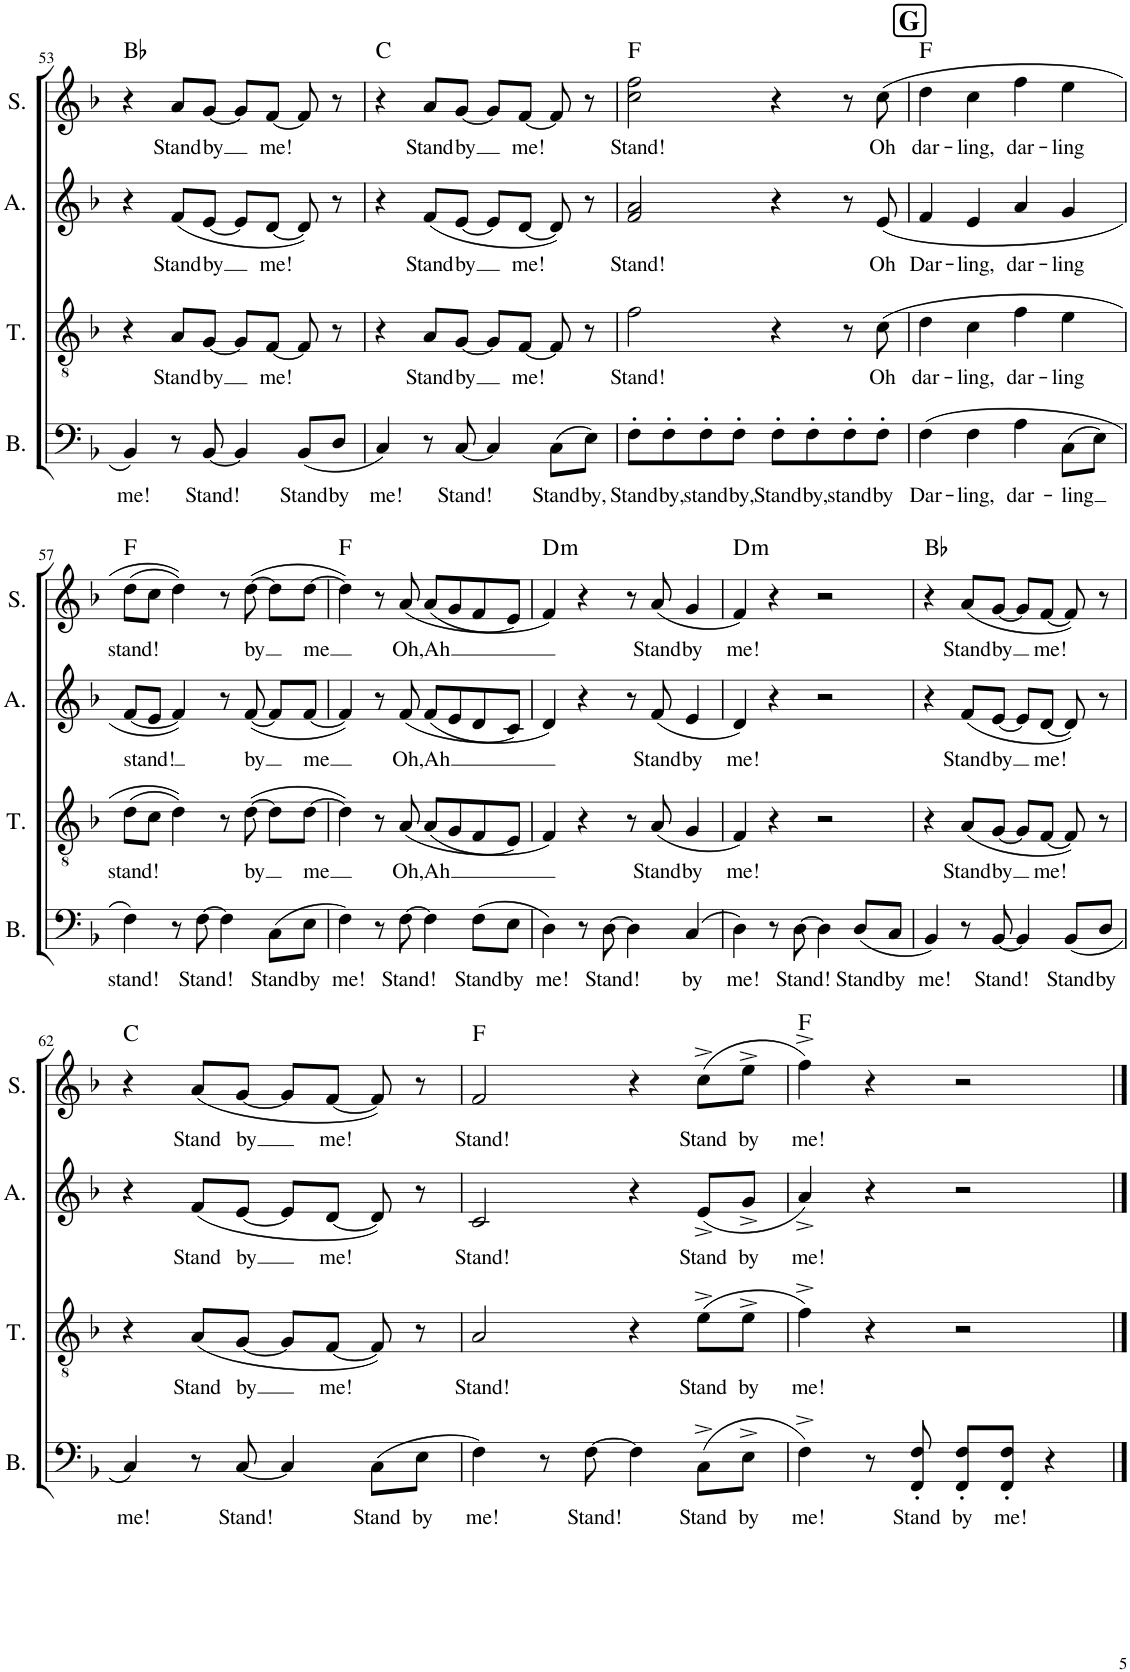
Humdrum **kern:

**kern	**text	**kern	**text	**kern	**text	**kern	**text	**harte
*part4	*part4	*part3	*part3	*part2	*part2	*part1	*part1	*part1
*staff4	*staff4	*staff3	*staff3	*staff2	*staff2	*staff1	*staff1	*
*I"Bass	*	*I"Tenor	*	*I"Alto	*	*I"Soprano	*	*
*I'B.	*	*I'T.	*	*I'A.	*	*I'S.	*	*
!!LO:PB:g=z
*clefF4	*	*clefGv2	*	*clefG2	*	*clefG2	*	*
*k[b-]	*	*k[b-]	*	*k[b-]	*	*k[b-]	*	*
*M4/4	*	*M4/4	*	*M4/4	*	*M4/4	*	*
=53	=53	=53	=53	=53	=53	=53	=53	=53
!	!LO:LY:b	!	!	!	!	!	!	!
4BB-/	me!	4r	.	4r	.	4r	.	Bb:maj
!	!	!	!LO:LY:b	!	!LO:LY:b	!	!LO:LY:b	!
8r	.	8A/L	Stand	(8f/L	Stand	8a/L	Stand	.
!	!LO:LY:b	!	!LO:LY:b	!	!LO:LY:b	!	!LO:LY:b	!
[8BB-/	Stand!	[8G/J	by	[8e/J	by	[8g/J	by	.
4BB-/]	.	8G/L]	.	8e/L]	.	8g/L]	.	.
!	!	!	!LO:LY:b	!	!LO:LY:b	!	!LO:LY:b	!
.	.	[8F/J	me!	[8d/J	me!	[8f/J	me!	.
!	!LO:LY:b	!	!	!	!	!	!	!
(8BB-/L	Stand	8F/]	.	8d/])	.	8f/]	.	.
!	!LO:LY:b	!	!	!	!	!	!	!
8D/J	by	8r	.	8r	.	8r	.	.
=54	=54	=54	=54	=54	=54	=54	=54	=54
!	!LO:LY:b	!	!	!	!	!	!	!
4C/)	me!	4r	.	4r	.	4r	.	C:maj
!	!	!	!LO:LY:b	!	!LO:LY:b	!	!LO:LY:b	!
8r	.	8A/L	Stand	(8f/L	Stand	8a/L	Stand	.
!	!LO:LY:b	!	!LO:LY:b	!	!LO:LY:b	!	!LO:LY:b	!
[8C/	Stand!	[8G/J	by	[8e/J	by	[8g/J	by	.
4C/]	.	8G/L]	.	8e/L]	.	8g/L]	.	.
!	!	!	!LO:LY:b	!	!LO:LY:b	!	!LO:LY:b	!
.	.	[8F/J	me!	[8d/J	me!	[8f/J	me!	.
!	!LO:LY:b	!	!	!	!	!	!	!
(8C\L	Stand	8F/]	.	8d/])	.	8f/]	.	.
!	!LO:LY:b	!	!	!	!	!	!	!
8E\J)	by,	8r	.	8r	.	8r	.	.
=55	=55	=55	=55	=55	=55	=55	=55	=55
!	!LO:LY:b	!	!LO:LY:b	!	!LO:LY:b	!	!LO:LY:b	!
8F'\L	Stand	2f\	Stand!	2f/ 2a/	Stand!	2cc\ 2ff\	Stand!	F:maj
!	!LO:LY:b	!	!	!	!	!	!	!
8F'\	by,	.	.	.	.	.	.	.
!	!LO:LY:b	!	!	!	!	!	!	!
8F'\	stand	.	.	.	.	.	.	.
!	!LO:LY:b	!	!	!	!	!	!	!
8F'\J	by,	.	.	.	.	.	.	.
!	!LO:LY:b	!	!	!	!	!	!	!
8F'\L	Stand	4r	.	4r	.	4r	.	.
!	!LO:LY:b	!	!	!	!	!	!	!
8F'\	by,	.	.	.	.	.	.	.
!	!LO:LY:b	!	!	!	!	!	!	!
8F'\	stand	8r	.	8r	.	8r	.	.
!	!LO:LY:b	!	!LO:LY:b	!	!LO:LY:b	!	!LO:LY:b	!
8F'\J	by	(8c\	Oh	(8e/	Oh	(8cc\	Oh	.
!!LO:REH:place=s1:a:B:cj:fs=14:t=G
=56	=56	=56	=56	=56	=56	=56	=56	=56
!	!LO:LY:b	!	!LO:LY:b	!	!LO:LY:b	!	!LO:LY:b	!
(4F\	Dar-	4d\	dar-	4f/	Dar-	4dd\	dar-	F:maj
!	!LO:LY:b	!	!LO:LY:b	!	!LO:LY:b	!	!LO:LY:b	!
4F\	-ling,	4c\	-ling,	4e/	-ling,	4cc\	-ling,	.
!	!LO:LY:b	!	!LO:LY:b	!	!LO:LY:b	!	!LO:LY:b	!
4A\	dar-	4f\	dar-	4a/	dar-	4ff\	dar-	.
!	!LO:LY:b	!	!LO:LY:b	!	!LO:LY:b	!	!LO:LY:b	!
(8C\L	-ling	4e\	-ling	4g/	-ling	4ee\	-ling	.
8E\J)	.	.	.	.	.	.	.	.
!!LO:LB:g=z
=57	=57	=57	=57	=57	=57	=57	=57	=57
!	!LO:LY:b	!	!LO:LY:b	!	!LO:LY:b	!	!LO:LY:b	!
4F\)	stand!	(8d\L	stand!	[8f/L	stand!	(8dd\L	stand!	F:maj
.	.	8c\J	.	8e/J	.	8cc\J	.	.
8r	.	4d\))	.	4f/])	.	4dd\))	.	.
!	!LO:LY:b	!	!	!	!	!	!	!
[8F\	Stand!	.	.	.	.	.	.	.
4F\]	.	8r	.	8r	.	8r	.	.
!	!	!	!LO:LY:b	!	!LO:LY:b	!	!LO:LY:b	!
.	.	([8d\	by	([8f/	by	([8dd\	by	.
!	!LO:LY:b	!	!	!	!	!	!	!
(8C\L	Stand	8d\L]	.	8f/L]	.	8dd\L]	.	.
!	!LO:LY:b	!	!LO:LY:b	!	!LO:LY:b	!	!LO:LY:b	!
8E\J	by	[8d\J	me	[8f/J	me	[8dd\J	me	.
=58	=58	=58	=58	=58	=58	=58	=58	=58
!	!LO:LY:b	!	!	!	!	!	!	!
4F\)	me!	4d\])	.	4f/])	.	4dd\])	.	F:maj
8r	.	8r	.	8r	.	8r	.	.
!	!LO:LY:b	!	!LO:LY:b	!	!LO:LY:b	!	!LO:LY:b	!
[8F\	Stand!	(8A/	Oh,	(8f/	Oh,	(8a/	Oh,	.
!	!	!	!LO:LY:b	!	!LO:LY:b	!	!LO:LY:b	!
4F\]	.	(8A/L	Ah	(8f/L	Ah	(8a/L	Ah	.
.	.	8G/	.	8e/	.	8g/	.	.
!	!LO:LY:b	!	!	!	!	!	!	!
(8F\L	Stand	8F/	.	8d/	.	8f/	.	.
!	!LO:LY:b	!	!	!	!	!	!	!
8E\J	by	8E/J)	.	8c/J)	.	8e/J)	.	.
=59	=59	=59	=59	=59	=59	=59	=59	=59
!	!LO:LY:b	!	!	!	!	!	!	!LO:H:kt=m
4D\)	me!	4F/)	.	4d/)	.	4f/)	.	D:min
8r	.	4r	.	4r	.	4r	.	.
!	!LO:LY:b	!	!	!	!	!	!	!
[8D\	Stand!	.	.	.	.	.	.	.
4D\]	.	8r	.	8r	.	8r	.	.
!	!	!	!LO:LY:b	!	!LO:LY:b	!	!LO:LY:b	!
.	.	(8A/	Stand	(8f/	Stand	(8a/	Stand	.
!	!LO:LY:b	!	!LO:LY:b	!	!LO:LY:b	!	!LO:LY:b	!
(4C/	by	4G/	by	4e/	by	4g/	by	.
=60	=60	=60	=60	=60	=60	=60	=60	=60
!	!LO:LY:b	!	!LO:LY:b	!	!LO:LY:b	!	!LO:LY:b	!LO:H:kt=m
4D\)	me!	4F/)	me!	4d/)	me!	4f/)	me!	D:min
8r	.	4r	.	4r	.	4r	.	.
!	!LO:LY:b	!	!	!	!	!	!	!
[8D\	Stand!	.	.	.	.	.	.	.
4D\]	.	2r	.	2r	.	2r	.	.
!	!LO:LY:b	!	!	!	!	!	!	!
(8D/L	Stand	.	.	.	.	.	.	.
!	!LO:LY:b	!	!	!	!	!	!	!
8C/J	by	.	.	.	.	.	.	.
=61	=61	=61	=61	=61	=61	=61	=61	=61
!	!LO:LY:b	!	!	!	!	!	!	!
4BB-/)	me!	4r	.	4r	.	4r	.	Bb:maj
!	!	!	!LO:LY:b	!	!LO:LY:b	!	!LO:LY:b	!
8r	.	(8A/L	Stand	(8f/L	Stand	(8a/L	Stand	.
!	!LO:LY:b	!	!LO:LY:b	!	!LO:LY:b	!	!LO:LY:b	!
[8BB-/	Stand!	[8G/J	by	[8e/J	by	[8g/J	by	.
4BB-/]	.	8G/L]	.	8e/L]	.	8g/L]	.	.
!	!	!	!LO:LY:b	!	!LO:LY:b	!	!LO:LY:b	!
.	.	[8F/J	me!	[8d/J	me!	[8f/J	me!	.
!	!LO:LY:b	!	!	!	!	!	!	!
(8BB-/L	Stand	8F/])	.	8d/])	.	8f/])	.	.
!	!LO:LY:b	!	!	!	!	!	!	!
8D/J	by	8r	.	8r	.	8r	.	.
!!LO:LB:g=z
=62	=62	=62	=62	=62	=62	=62	=62	=62
!	!LO:LY:b	!	!	!	!	!	!	!
4C/)	me!	4r	.	4r	.	4r	.	C:maj
!	!	!	!LO:LY:b	!	!LO:LY:b	!	!LO:LY:b	!
8r	.	(8A/L	Stand	(8f/L	Stand	(8a/L	Stand	.
!	!LO:LY:b	!	!LO:LY:b	!	!LO:LY:b	!	!LO:LY:b	!
[8C/	Stand!	[8G/J	by	[8e/J	by	[8g/J	by	.
4C/]	.	8G/L]	.	8e/L]	.	8g/L]	.	.
!	!	!	!LO:LY:b	!	!LO:LY:b	!	!LO:LY:b	!
.	.	[8F/J	me!	[8d/J	me!	[8f/J	me!	.
!	!LO:LY:b	!	!	!	!	!	!	!
(8C\L	Stand	8F/])	.	8d/])	.	8f/])	.	.
!	!LO:LY:b	!	!	!	!	!	!	!
8E\J	by	8r	.	8r	.	8r	.	.
=63	=63	=63	=63	=63	=63	=63	=63	=63
!	!LO:LY:b	!	!LO:LY:b	!	!LO:LY:b	!	!LO:LY:b	!
4F\)	me!	2A/	Stand!	2c/	Stand!	2f/	Stand!	F:maj
8r	.	.	.	.	.	.	.	.
!	!LO:LY:b	!	!	!	!	!	!	!
[8F\	Stand!	.	.	.	.	.	.	.
4F\]	.	4r	.	4r	.	4r	.	.
!	!LO:LY:b	!	!LO:LY:b	!	!LO:LY:b	!	!LO:LY:b	!
(8C^\L	Stand	(8e^\L	Stand	(8e^/L	Stand	(8cc^\L	Stand	.
!	!LO:LY:b	!	!LO:LY:b	!	!LO:LY:b	!	!LO:LY:b	!
8E^\J	by	8e^\J	by	8g^/J	by	8ee^\J	by	.
=64	=64	=64	=64	=64	=64	=64	=64	=64
!	!LO:LY:b	!	!LO:LY:b	!	!LO:LY:b	!	!LO:LY:b	!
4F^\)	me!	4f^\)	me!	4a^/)	me!	4ff^\)	me!	F:maj
8r	.	4r	.	4r	.	4r	.	.
!	!LO:LY:b	!	!	!	!	!	!	!
8FF/' 8F/'	Stand	.	.	.	.	.	.	.
!	!LO:LY:b	!	!	!	!	!	!	!
8FF/' 8F/'L	by	2r	.	2r	.	2r	.	.
!	!LO:LY:b	!	!	!	!	!	!	!
8FF/' 8F/'J	me!	.	.	.	.	.	.	.
4r	.	.	.	.	.	.	.	.
==	==	==	==	==	==	==	==	==
*-	*-	*-	*-	*-	*-	*-	*-	*-
